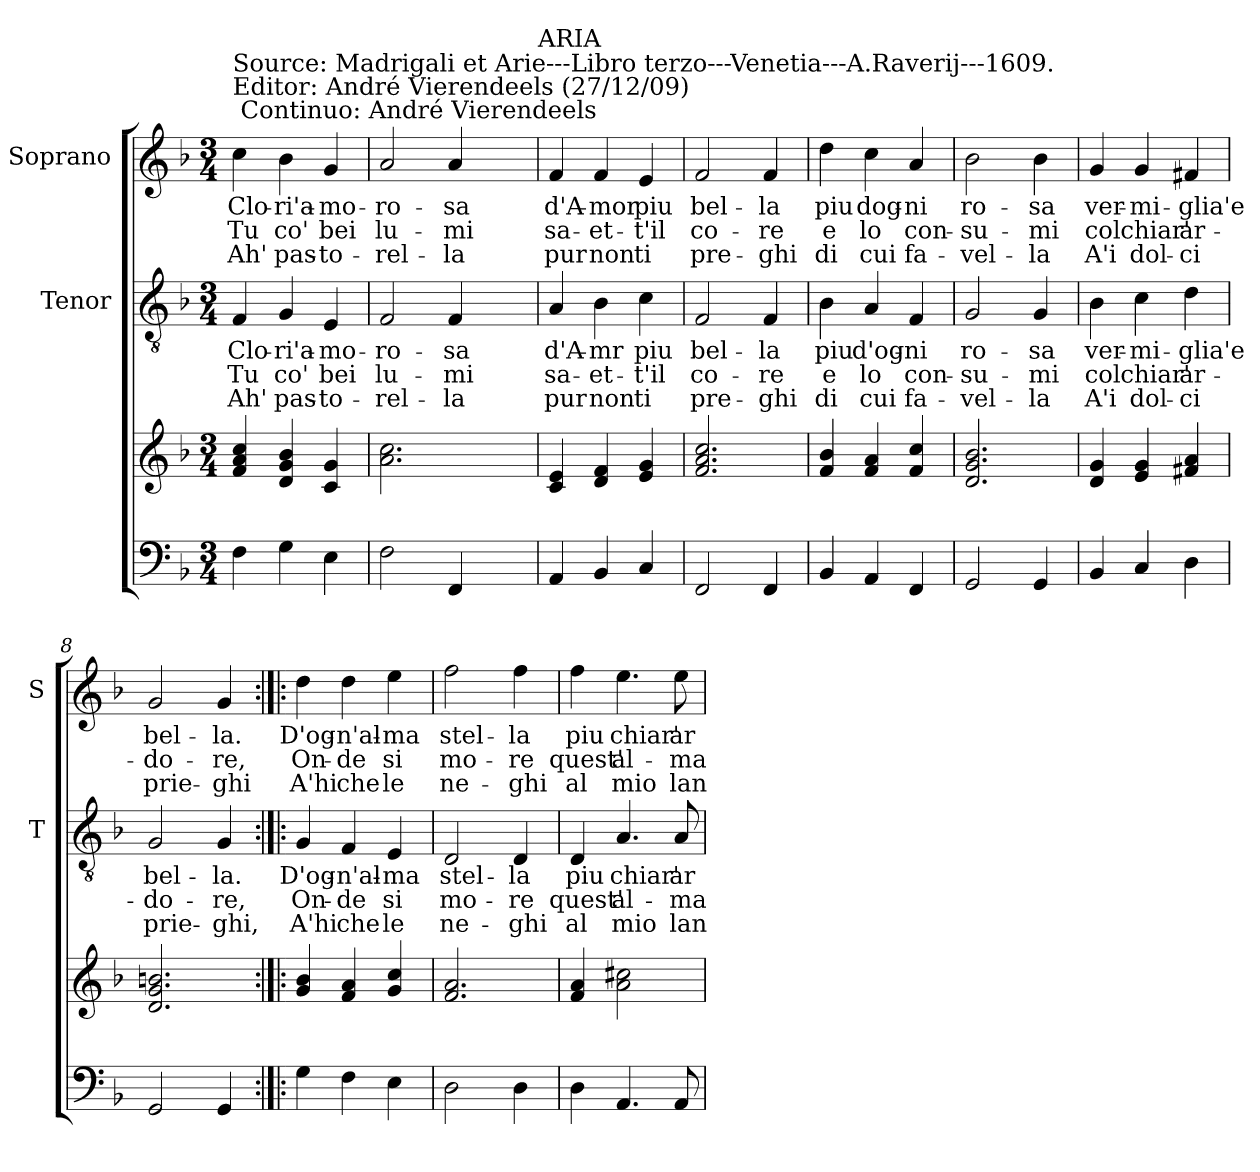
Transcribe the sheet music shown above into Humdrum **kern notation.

**kern	**kern	**kern	**text	**text	**text	**kern	**text	**text	**text
*part3	*part3	*part2	*part2	*part2	*part2	*part1	*part1	*part1	*part1
*staff4	*staff3	*staff2	*staff2	*staff2	*staff2	*staff1	*staff1	*staff1	*staff1
*	*	*I"Tenor	*	*	*	*I"Soprano	*	*	*
*	*	*I'T	*	*	*	*I'S	*	*	*
*clefF4	*clefG2	*clefGv2	*	*	*	*clefG2	*	*	*
*k[b-]	*k[b-]	*k[b-]	*	*	*	*k[b-]	*	*	*
*F:	*F:	*F:	*	*	*	*F:	*	*	*
*M3/4	*M3/4	*M3/4	*	*	*	*M3/4	*	*	*
=1	=1	=1	=1	=1	=1	=1	=1	=1	=1
!	!	!	!	!	!	!LO:TX:a:t=Source&colon; Madrigali et Arie---Libro terzo---Venetia---A.Raverij---1609.\nEditor&colon; André Vierendeels (27/12/09)\n Continuo&colon; André Vierendeels	!	!	!
4F\	4f/ 4a/ 4cc/	4F/	Clo-	Tu	Ah'	4cc\	Clo-	Tu	Ah'
4G\	4d/ 4g/ 4b-/	4G/	-ri'a-	co'	pas-	4b-\	-ri'a-	co'	pas-
4E\	4c/ 4g/	4E/	-mo-	bei	-to-	4g/	-mo-	bei	-to-
=2	=2	=2	=2	=2	=2	=2	=2	=2	=2
2F\	2.a\ 2.cc\	2F/	-ro-	lu-	-rel-	2a/	-ro-	lu-	-rel-
4FF/	.	4F/	-sa	-mi	-la	4a/	-sa	-mi	-la
4ryy	4ryy	4ryy	.	.	.	4ryy	.	.	.
!	!	!	!	!	!	!LO:TX:a:t=ARIA	!	!	!
=3	=3	=3	=3	=3	=3	=3	=3	=3	=3
4AA/	4c/ 4e/	4A/	d'A-	sa-	pur	4f/	d'A-	sa-	pur
4BB-/	4d/ 4f/	4B-\	-mr	-et-	non	4f/	-mor	-et-	non
4C/	4e/ 4g/	4c\	piu	-t'il	ti	4e/	piu	-t'il	ti
=4	=4	=4	=4	=4	=4	=4	=4	=4	=4
2FF/	2.f/ 2.a/ 2.cc/	2F/	bel-	co-	pre-	2f/	bel-	co-	pre-
4FF/	.	4F/	-la	-re	-ghi	4f/	-la	-re	-ghi
=5	=5	=5	=5	=5	=5	=5	=5	=5	=5
4BB-/	4f/ 4b-/	4B-\	piu	e	di	4dd\	piu	e	di
4AA/	4f/ 4a/	4A/	d'og-	lo	cui	4cc\	dog-	lo	cui
4FF/	4f/ 4cc/	4F/	-ni	con-	fa-	4a/	-ni	con-	fa-
=6	=6	=6	=6	=6	=6	=6	=6	=6	=6
2GG/	2.d/ 2.g/ 2.b-/	2G/	ro-	-su-	-vel-	2b-\	ro-	-su-	-vel-
4GG/	.	4G/	-sa	-mi	-la	4b-\	-sa	-mi	-la
!!LO:LB:g=z
=7	=7	=7	=7	=7	=7	=7	=7	=7	=7
4BB-/	4d/ 4g/	4B-\	ver-	col	A'i	4g/	ver-	col	A'i
4C/	4e/ 4g/	4c\	-mi-	chiar'	dol-	4g/	-mi-	chiar'	dol-
4D\	4f#X/ 4a/	4d\	-glia'e	ar-	-ci	4f#X/	-glia'e	ar-	-ci
=8	=8	=8	=8	=8	=8	=8	=8	=8	=8
2GG/	2.d/ 2.g/ 2.bn/	2G/	bel-	-do-	prie-	2g/	bel-	-do-	prie-
4GG/	.	4G/	-la.	-re,	-ghi,	4g/	-la.	-re,	-ghi
=9:|!|:	=9:|!|:	=9:|!|:	=9:|!|:	=9:|!|:	=9:|!|:	=9:|!|:	=9:|!|:	=9:|!|:	=9:|!|:
4G\	4g/ 4b-/	4G/	D'og-	On-	A'hi	4dd\	D'og-	On-	A'hi
4F\	4f/ 4a/	4F/	-n'al-	-de	che	4dd\	-n'al-	-de	che
4E\	4g/ 4cc/	4E/	-ma	si	le	4ee\	-ma	si	le
=10	=10	=10	=10	=10	=10	=10	=10	=10	=10
2D\	2.f/ 2.a/	2D/	stel-	mo-	ne-	2ff\	stel-	mo-	ne-
4D\	.	4D/	-la	-re	-ghi	4ff\	-la	-re	-ghi
=11	=11	=11	=11	=11	=11	=11	=11	=11	=11
4D\	4f/ 4a/	4D/	piu	quest'	al	4ff\	piu	quest'	al
4.AA/	2a\ 2cc#X\	4.A/	chiar'	al-	mio	4.ee\	chiar'	al-	mio
8AA/	.	8A/	ar-	-ma	lan-	8ee\	ar-	-ma	lan-
=	=	=	=	=	=	=	=	=	=
*-	*-	*-	*-	*-	*-	*-	*-	*-	*-
